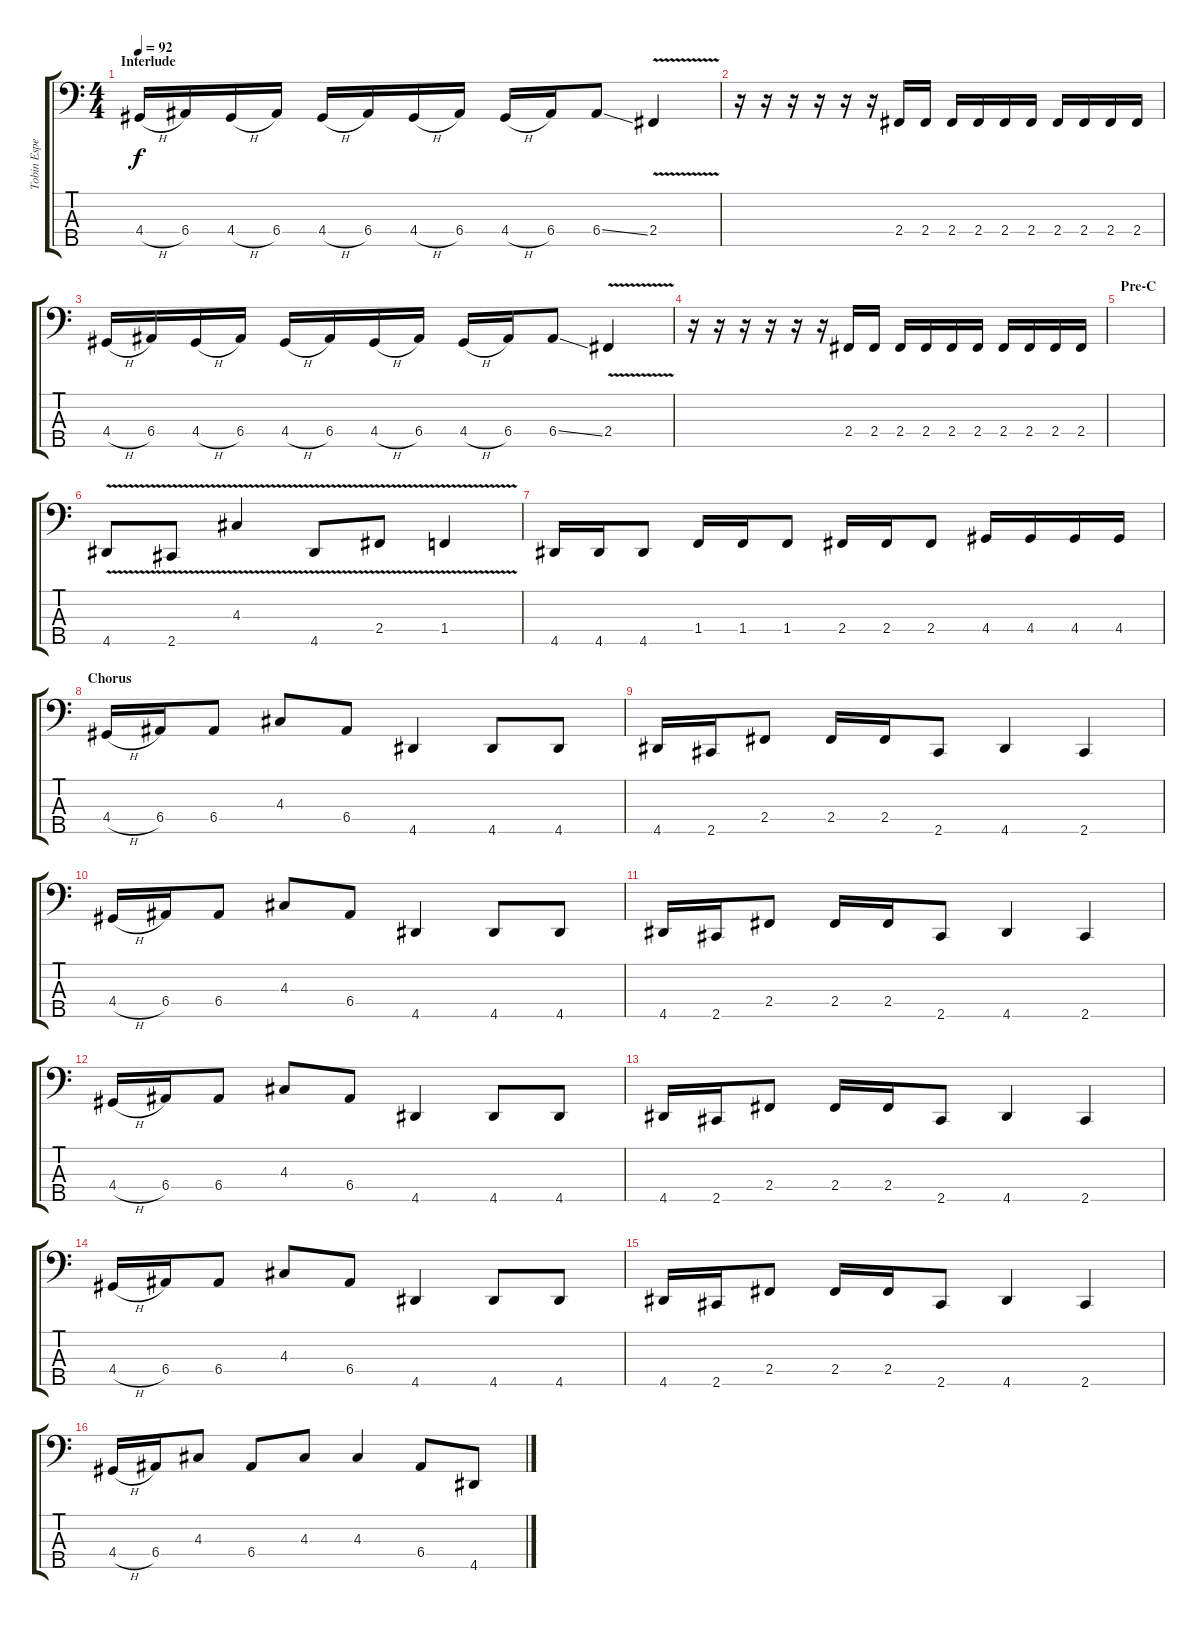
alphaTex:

\track ("Tobin Esperance - Bass" "Tobin Espe") {instrument electricbassfinger}
\staff {score tabs}
\tuning (G2 D2 A1 E1 B0) {hide}
\ts (4 4)
\section ("" "Interlude")
\tempo 92
\clef f4
\ks c
4.4{h}.16{dy f} 6.4.16 4.4{h}.16 6.4.16 4.4{h}.16 6.4.16 4.4{h}.16 6.4.16 4.4{h}.16 6.4.16 6.4{ss}.8 2.4{v}.4 |
r.16 r.16 r.16 r.16 r.16 r.16 2.4.16 2.4.16 2.4.16 2.4.16 2.4.16 2.4.16 2.4.16 2.4.16 2.4.16 2.4.16 |
4.4{h}.16 6.4.16 4.4{h}.16 6.4.16 4.4{h}.16 6.4.16 4.4{h}.16 6.4.16 4.4{h}.16 6.4.16 6.4{ss}.8 2.4{v}.4 |
r.16 r.16 r.16 r.16 r.16 r.16 2.4.16 2.4.16 2.4.16 2.4.16 2.4.16 2.4.16 2.4.16 2.4.16 2.4.16 2.4.16 |
\section ("" "Pre-C")
|
4.5{v}.8 2.5{v}.8 4.3{v}.4 4.5{v}.8 2.4{v}.8 1.4{v}.4 |
4.5.16 4.5.16 4.5.8 1.4.16 1.4.16 1.4.8 2.4.16 2.4.16 2.4.8 4.4.16 4.4.16 4.4.16 4.4.16 |
\section ("" "Chorus")
4.4{h}.16 6.4.16 6.4.8 4.3.8 6.4.8 4.5.4 4.5.8 4.5.8 |
4.5.16 2.5.16 2.4.8 2.4.16 2.4.16 2.5.8 4.5.4 2.5.4 |
4.4{h}.16 6.4.16 6.4.8 4.3.8 6.4.8 4.5.4 4.5.8 4.5.8 |
4.5.16 2.5.16 2.4.8 2.4.16 2.4.16 2.5.8 4.5.4 2.5.4 |
4.4{h}.16 6.4.16 6.4.8 4.3.8 6.4.8 4.5.4 4.5.8 4.5.8 |
4.5.16 2.5.16 2.4.8 2.4.16 2.4.16 2.5.8 4.5.4 2.5.4 |
4.4{h}.16 6.4.16 6.4.8 4.3.8 6.4.8 4.5.4 4.5.8 4.5.8 |
4.5.16 2.5.16 2.4.8 2.4.16 2.4.16 2.5.8 4.5.4 2.5.4 |
4.4{h}.16 6.4.16 4.3.8 6.4.8 4.3.8 4.3.4 6.4.8 4.5.8
